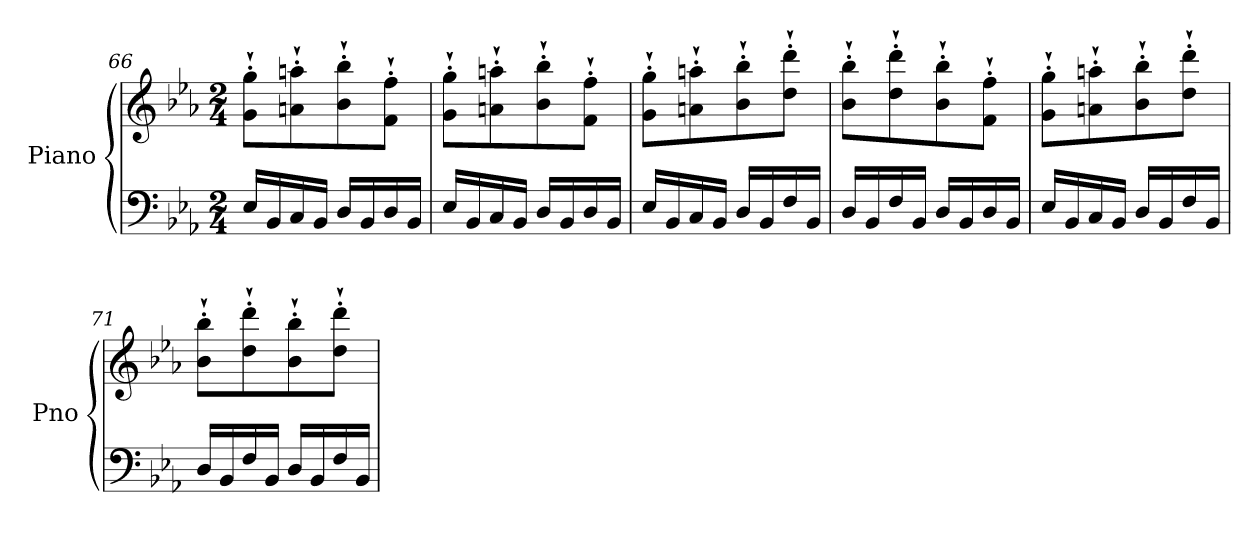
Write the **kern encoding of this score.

**kern	**kern
*part1	*part1
*staff2	*staff1
*I"Piano	*
*I'Pno	*
*clefF4	*clefG2
*k[b-e-a-]	*k[b-e-a-]
*M2/4	*M2/4
=66	=66
16E-/LL	8g\`' 8gg\`'L
16BB-/	.
16C/	8an\`' 8aan\`'
16BB-/JJ	.
16D/LL	8b-\`' 8bb-\`'
16BB-/	.
16D/	8f\`' 8ff\`'J
16BB-/JJ	.
=67	=67
16E-/LL	8g\`' 8gg\`'L
16BB-/	.
16C/	8an\`' 8aan\`'
16BB-/JJ	.
16D/LL	8b-\`' 8bb-\`'
16BB-/	.
16D/	8f\`' 8ff\`'J
16BB-/JJ	.
=68	=68
16E-/LL	8g\`' 8gg\`'L
16BB-/	.
16C/	8an\`' 8aan\`'
16BB-/JJ	.
16D/LL	8b-\`' 8bb-\`'
16BB-/	.
16F/	8dd\`' 8ddd\`'J
16BB-/JJ	.
!!LO:LB:g=z
=69	=69
16D/LL	8b-\`' 8bb-\`'L
16BB-/	.
16F/	8dd\`' 8ddd\`'
16BB-/JJ	.
16D/LL	8b-\`' 8bb-\`'
16BB-/	.
16D/	8f\`' 8ff\`'J
16BB-/JJ	.
=70	=70
16E-/LL	8g\`' 8gg\`'L
16BB-/	.
16C/	8an\`' 8aan\`'
16BB-/JJ	.
16D/LL	8b-\`' 8bb-\`'
16BB-/	.
16F/	8dd\`' 8ddd\`'J
16BB-/JJ	.
=71	=71
16D/LL	8b-\`' 8bb-\`'L
16BB-/	.
16F/	8dd\`' 8ddd\`'
16BB-/JJ	.
16D/LL	8b-\`' 8bb-\`'
16BB-/	.
16F/	8dd\`' 8ddd\`'J
16BB-/JJ	.
=	=
*-	*-
